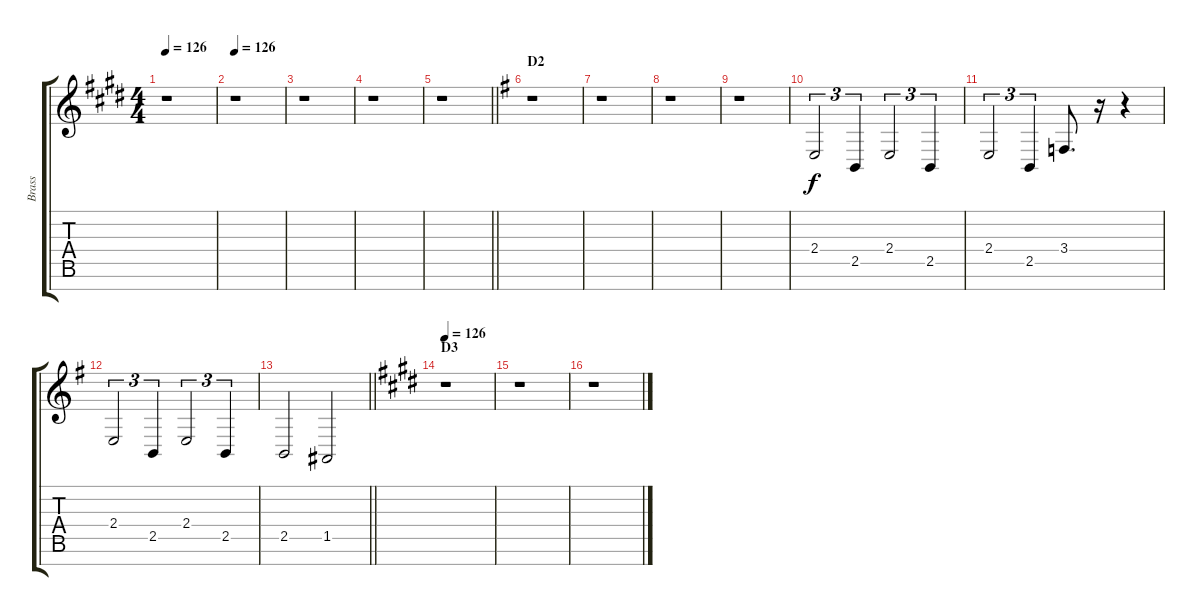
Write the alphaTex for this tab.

\track ("Brass" "Brass") {instrument brasssection}
\staff {score tabs}
\tuning (E4 B3 G3 D3 A2 E2 B1) {hide}
\ts (4 4)
\tempo 126
\clef g2
\ks c#minor
r.1{dy mf} |
\tempo 126
r.1 |
r.1 |
r.1 |
\barLineRight lightlight
r.1 |
\section ("" "D2")
\ks eminor
r.1 |
r.1 |
r.1 |
r.1 |
2.4.2{tu (3 2) dy f} 2.5.4{tu (3 2)} 2.4.2{tu (3 2)} 2.5.4{tu (3 2)} |
2.4.2{tu (3 2)} 2.5.4{tu (3 2)} 3.4.8{d} r.16 r.4 |
2.4.2{tu (3 2)} 2.5.4{tu (3 2)} 2.4.2{tu (3 2)} 2.5.4{tu (3 2)} |
\barLineRight lightlight
2.5.2 1.5.2 |
\section ("" "D3")
\tempo 126
\ks c#minor
r.1 |
r.1 |
r.1
